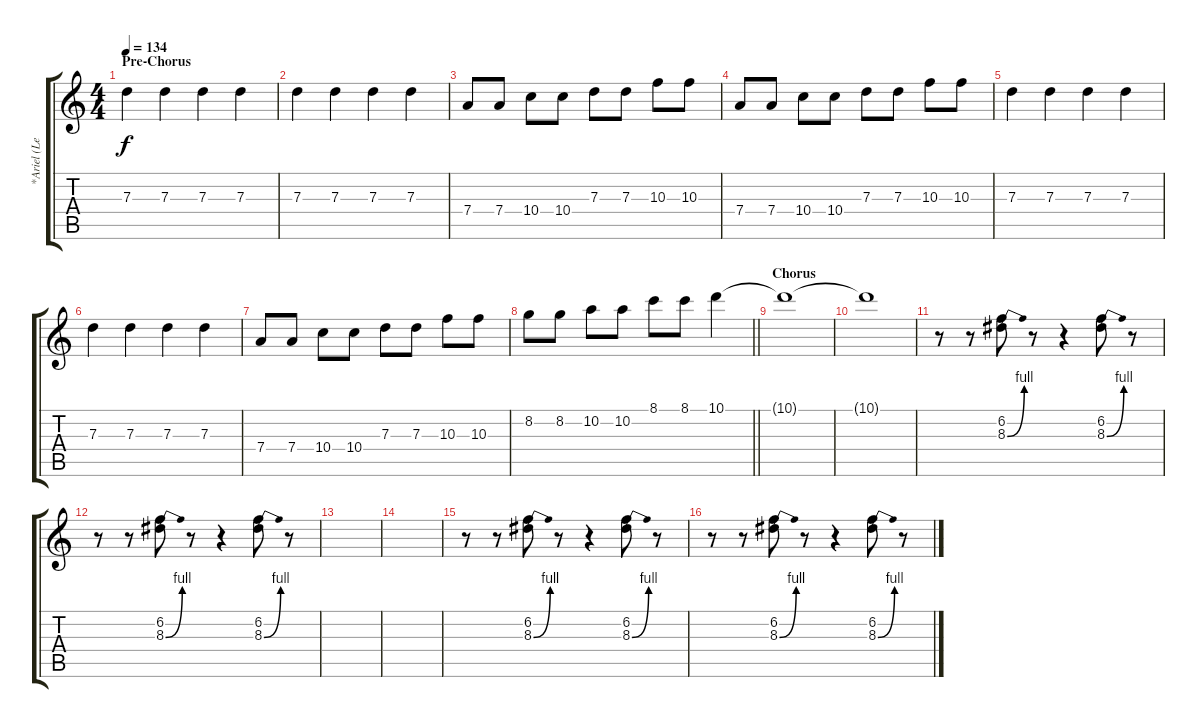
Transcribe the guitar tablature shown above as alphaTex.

\track ("*Ariel (Lead Guitar 2)" "*Ariel (Le") {instrument overdrivenguitar}
\staff {score tabs}
\tuning (E4 B3 G3 D3 A2 E2) {hide}
\ts (4 4)
\section ("" "Pre-Chorus")
\tempo 134
\clef g2
\ks c
7.3.4{dy f instrument electricguitarjazz} 7.3.4 7.3.4 7.3.4 |
7.3.4 7.3.4 7.3.4 7.3.4 |
7.4.8 7.4.8 10.4.8 10.4.8 7.3.8 7.3.8 10.3.8 10.3.8 |
7.4.8 7.4.8 10.4.8 10.4.8 7.3.8 7.3.8 10.3.8 10.3.8 |
7.3.4 7.3.4 7.3.4 7.3.4 |
7.3.4 7.3.4 7.3.4 7.3.4 |
7.4.8 7.4.8 10.4.8 10.4.8 7.3.8 7.3.8 10.3.8 10.3.8 |
\barLineRight lightlight
8.2.8 8.2.8 10.2.8 10.2.8 8.1.8 8.1.8 10.1.4 |
\section ("" "Chorus")
10.1{t}.1 |
10.1{t}.1 |
r.8{instrument overdrivenguitar} r.8 (6.2 8.3{be (bend 0 0 60 4)}).8 r.8 r.4 (6.2 8.3{be (bend 0 0 60 4)}).8 r.8 |
r.8 r.8 (6.2 8.3{be (bend 0 0 60 4)}).8 r.8 r.4 (6.2 8.3{be (bend 0 0 60 4)}).8 r.8 |
|
|
r.8 r.8 (6.2 8.3{be (bend 0 0 60 4)}).8 r.8 r.4 (6.2 8.3{be (bend 0 0 60 4)}).8 r.8 |
r.8 r.8 (6.2 8.3{be (bend 0 0 60 4)}).8 r.8 r.4 (6.2 8.3{be (bend 0 0 60 4)}).8 r.8
